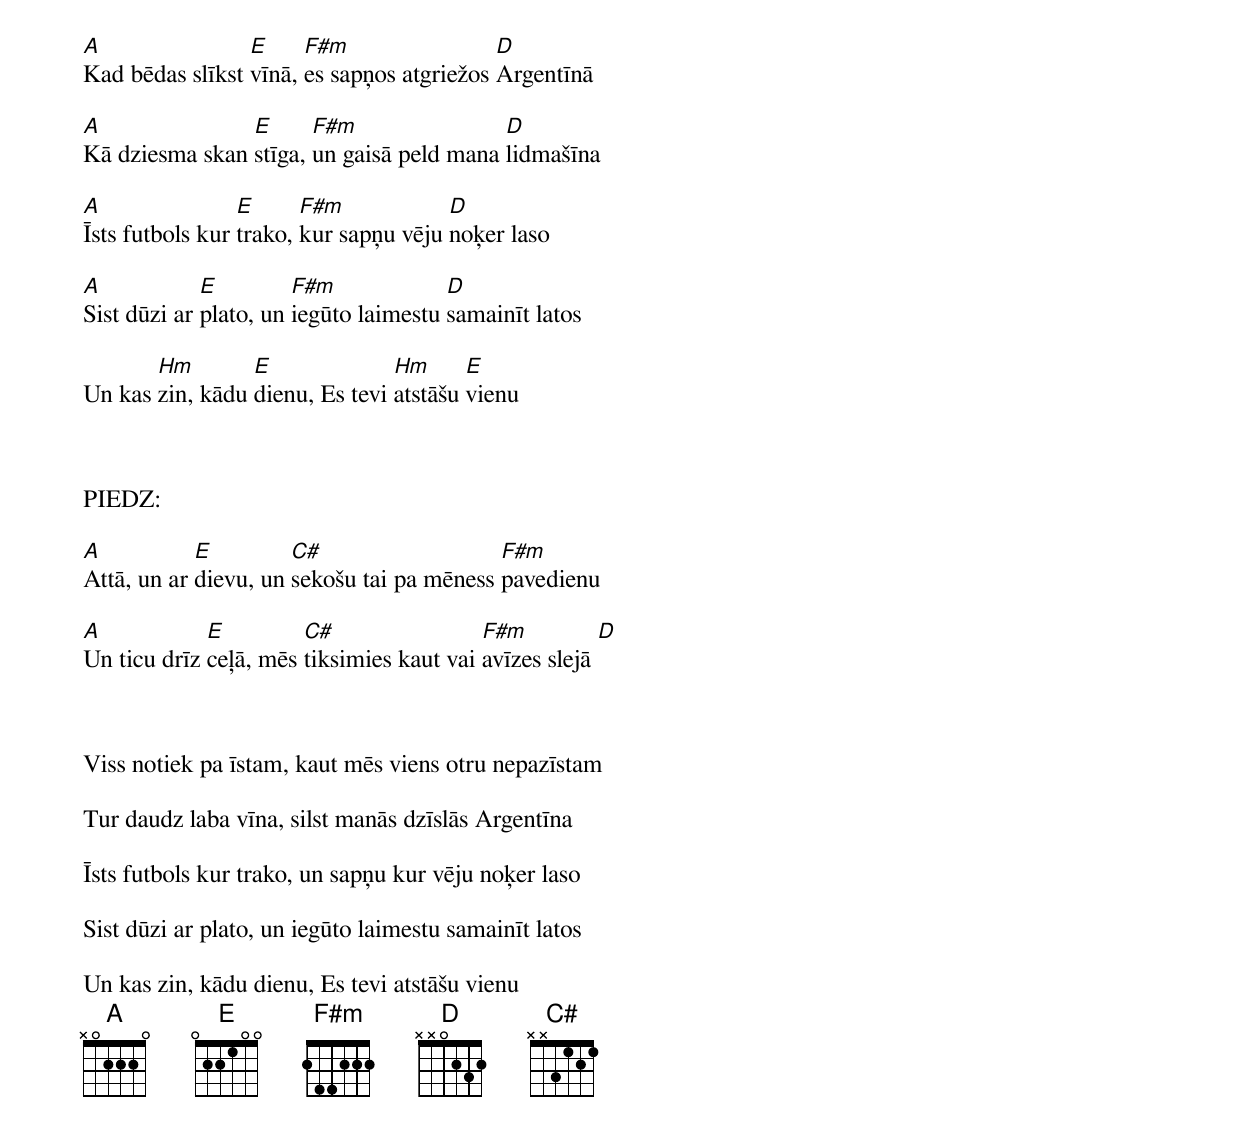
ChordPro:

[A]Kad bēdas slīkst [E]vīnā, [F#m]es sapņos atgriežos [D]Argentīnā

[A]Kā dziesma skan [E]stīga, [F#m]un gaisā peld mana [D]lidmašīna

[A]Īsts futbols kur [E]trako, [F#m]kur sapņu vēju [D]noķer laso

[A]Sist dūzi ar [E]plato, un [F#m]iegūto laimestu [D]samainīt latos

Un kas [Hm]zin, kādu [E]dienu, Es tevi [Hm]atstāšu [E]vienu



PIEDZ:

[A]Attā, un ar [E]dievu, un [C#]sekošu tai pa mēness [F#m]pavedienu

[A]Un ticu drīz [E]ceļā, mēs [C#]tiksimies kaut vai [F#m]avīzes slejā [D]



Viss notiek pa īstam, kaut mēs viens otru nepazīstam

Tur daudz laba vīna, silst manās dzīslās Argentīna

Īsts futbols kur trako, un sapņu kur vēju noķer laso

Sist dūzi ar plato, un iegūto laimestu samainīt latos

Un kas zin, kādu dienu, Es tevi atstāšu vienu
